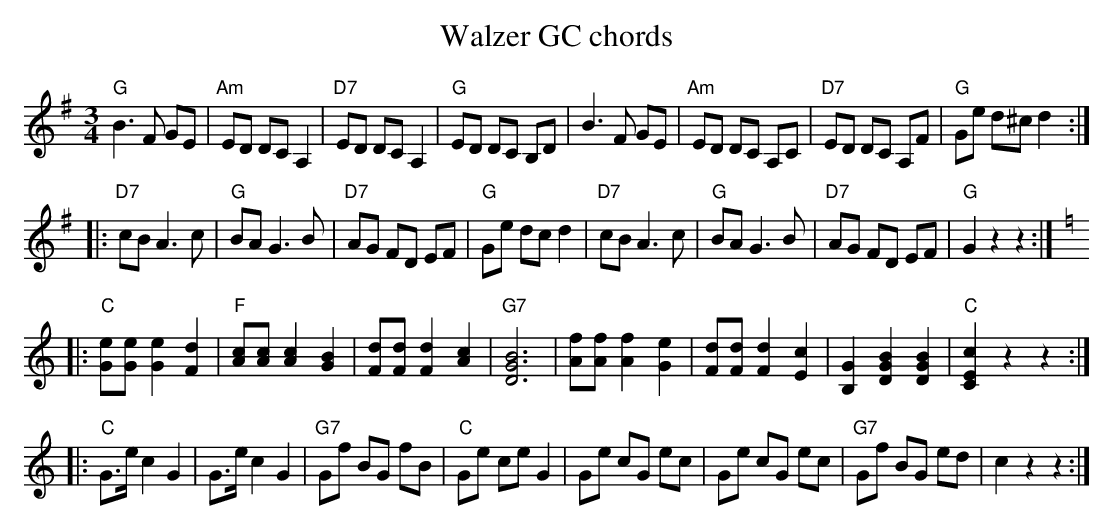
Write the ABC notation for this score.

X:1
T:Walzer GC chords
M:3/4
L:1/8
K:Gmaj%%MIDI gchordon
"G"B3 F GE | "Am"ED DC A,2 | "D7"ED DC A,2 | "G"ED DC B,D | \
B3 F GE | "Am"ED DC A,C | "D7"ED DC A,F | "G"Ge d^c d2 :|
|: "D7"cB A3 c | "G"BA G3 B | "D7"AG FD EF | "G"Ge dc d2 | \
"D7"cB A3 c | "G"BA G3 B | "D7"AG FD EF | "G"G2 z2 z2 :|
K:Cmaj%%MIDI gchordon
|: "C"[Ge][Ge] [Ge]2 [Fd]2 | "F"[Ac][Ac] [Ac]2 [GB]2 | [Fd][Fd] [Fd]2 [Ac]2 | "G7"[DGB]6 | \
[Af][Af] [Af]2 [Ge]2 | [Fd][Fd] [Fd]2 [Ec]2 | [B,G]2 [DGB]2 [DGB]2 | "C"[CEc]2 z2 z2 :|
|: "C"G>e c2 G2 | G>e c2 G2 | "G7"Gf BG fB | "C"Ge ce G2 | \
Ge cG ec | Ge cG ec | "G7"Gf BG ed | c2 z2 z2 :|
